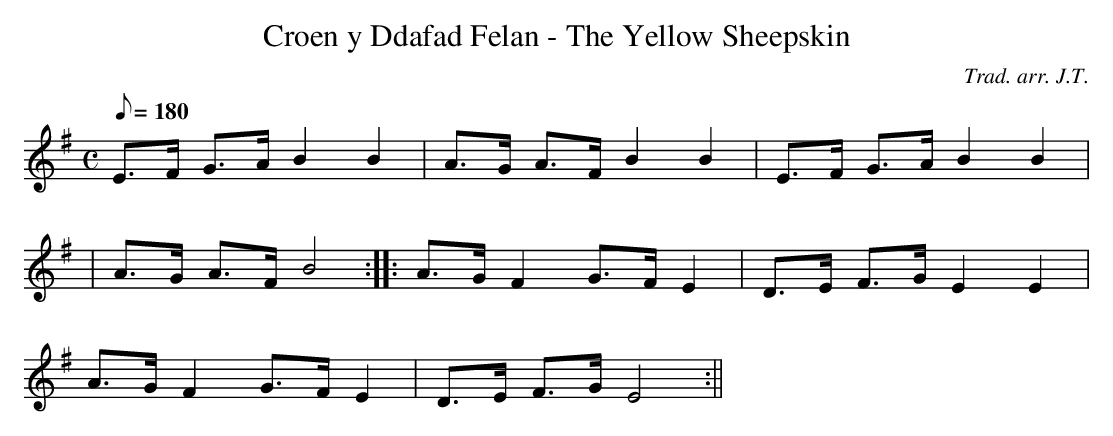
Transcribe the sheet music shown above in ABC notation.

X:1
T:Croen y Ddafad Felan - The Yellow Sheepskin
M:C
L:1/8
Q:180
C:Trad. arr. J.T.
K:G
E>F G>A B2 B2 | A>G A>F B2 B2 | E>F G>A B2 B2|
| A>G A>F B4 :||: A>G F2 G>F E2 | D>E F>G E2 E2|
A>G F2 G>F E2 | D>E F>G E4 :||
